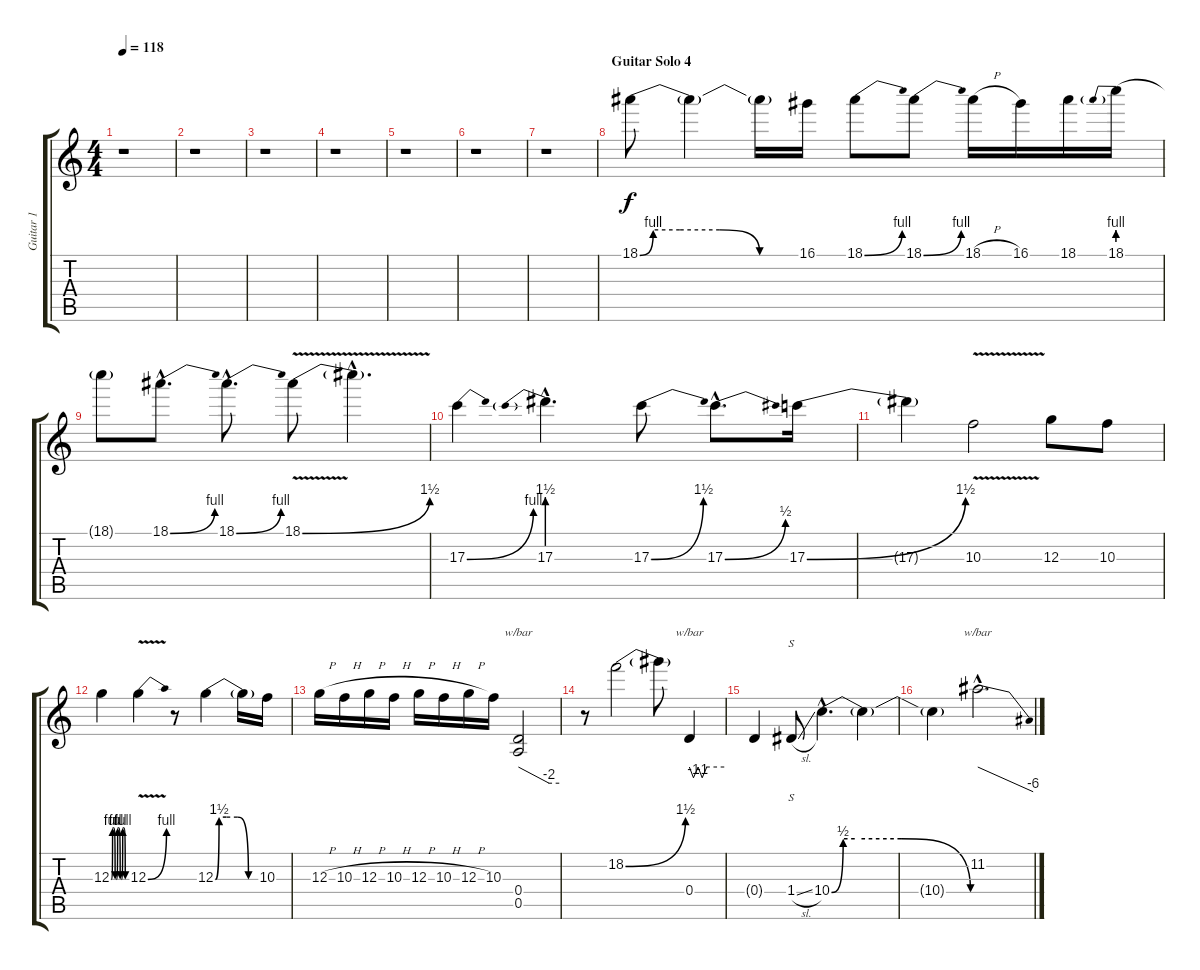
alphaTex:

\track ("Guitar 1" "Guitar 1") {instrument overdrivenguitar}
\staff {score tabs}
\tuning (E4 B3 G3 D3 A2 E2) {hide}
\ts (4 4)
\tempo 118
\clef g2
\ks c
r.1{dy f} |
r.1 |
r.1 |
r.1 |
r.1 |
r.1 |
r.1 |
\section ("" "Guitar Solo 4")
18.1{be (custom 0 0 5 4 15 4 30 4 45 0 60 0)}.8 18.1{t}.4 18.1{t}.16 16.1.16 18.1{be (bend 0 0 60 4)}.8 18.1{be (bend 0 0 60 4)}.8 18.1{h}.16 16.1.16 18.1.16 18.1{be (prebend 0 4 60 4)}.16 |
18.1{t}.8 18.1{be (bend 0 0 60 4) hac}.8{d} 18.1{be (bend 0 0 60 4) hac}.8{d} 18.1{be (bend 0 0 60 6) v}.8 18.1{hac t}.4{d} |
17.3{be (bend 0 0 60 4)}.4 17.3{be (prebend 0 6 60 6) hac}.4{d} 17.3{be (bend 0 0 60 6)}.8 17.3{be (bend 0 0 60 2) hac}.8{d} 17.3{be (bend 0 0 60 6)}.16 |
17.3{t}.4 10.3{v}.2 12.3.8 10.3.8 |
12.3{be (custom 0 0 5 4 10 4 15 0 20 0 25 4 30 4 35 0 40 0 45 4 50 4 55 0 60 0)}.4 12.3{be (bend 0 0 60 4) v}.4 r.8 12.3{be (custom 0 0 5 6 15 6 30 6 45 0 60 0)}.4 12.3{t}.16 10.3.16 |
12.3{h}.16 10.3{h}.16 12.3{h}.16 10.3{h}.16 12.3{h}.16 10.3{h}.16 12.3{h}.16 10.3.16 (0.4 0.5).2{tbe (custom default 0 0 45 -8 60 -8)} |
r.8 18.2{be (bend 0 0 60 6)}.2 18.2{t}.8 0.4.4{tbe (custom default 0 0 7 -4 15 0 22 -4 30 0 60 0)} |
0.4{t}.4 1.4{sl}.8{s} 10.4{be (custom 0 0 5 2 10 2 30 2 60 0) hac}.4{d} 10.4{t}.4 |
10.4{t}.4 11.2{hac}.2{d tbe (dive default 0 0 60 -24)}
